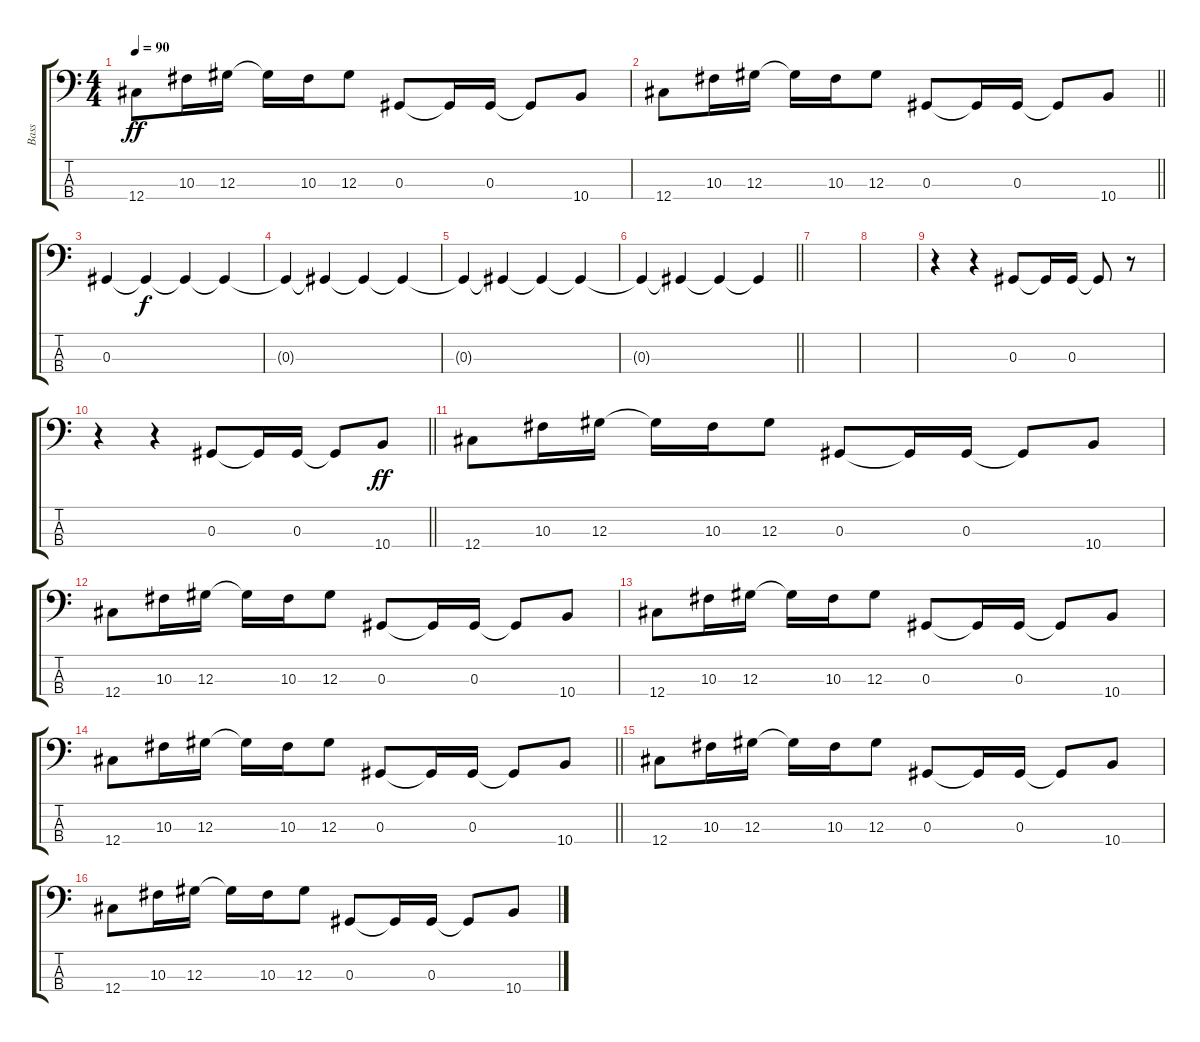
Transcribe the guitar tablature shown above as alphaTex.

\track ("Bass" "Bass") {instrument electricbassfinger}
\staff {score tabs}
\tuning (Gb2 Db2 Ab1 Db1) {hide}
\ts (4 4)
\tempo 90
\clef f4
\ks c
12.4.8{dy ff} 10.3.16 12.3.16 12.3{t}.16 10.3.16 12.3.8 0.3.8 0.3{t}.16 0.3.16 0.3{t}.8 10.4.8 |
\barLineRight lightlight
12.4.8 10.3.16 12.3.16 12.3{t}.16 10.3.16 12.3.8 0.3.8 0.3{t}.16 0.3.16 0.3{t}.8 10.4.8 |
\section ("" "")
0.3.4 0.3{t}.4{dy f} 0.3{t}.4 0.3{t}.4 |
0.3{t}.4 0.3{t}.4 0.3{t}.4 0.3{t}.4 |
0.3{t}.4 0.3{t}.4 0.3{t}.4 0.3{t}.4 |
\barLineRight lightlight
0.3{t}.4 0.3{t}.4 0.3{t}.4 0.3{t}.4 |
\section ("" "")
|
|
r.4 r.4 0.3.8 0.3{t}.16 0.3.16 0.3{t}.8 r.8 |
\barLineRight lightlight
r.4 r.4 0.3.8 0.3{t}.16 0.3.16 0.3{t}.8 10.4.8{dy ff} |
\section ("" "")
12.4.8 10.3.16 12.3.16 12.3{t}.16 10.3.16 12.3.8 0.3.8 0.3{t}.16 0.3.16 0.3{t}.8 10.4.8 |
12.4.8 10.3.16 12.3.16 12.3{t}.16 10.3.16 12.3.8 0.3.8 0.3{t}.16 0.3.16 0.3{t}.8 10.4.8 |
12.4.8 10.3.16 12.3.16 12.3{t}.16 10.3.16 12.3.8 0.3.8 0.3{t}.16 0.3.16 0.3{t}.8 10.4.8 |
\barLineRight lightlight
12.4.8 10.3.16 12.3.16 12.3{t}.16 10.3.16 12.3.8 0.3.8 0.3{t}.16 0.3.16 0.3{t}.8 10.4.8 |
12.4.8 10.3.16 12.3.16 12.3{t}.16 10.3.16 12.3.8 0.3.8 0.3{t}.16 0.3.16 0.3{t}.8 10.4.8 |
12.4.8 10.3.16 12.3.16 12.3{t}.16 10.3.16 12.3.8 0.3.8 0.3{t}.16 0.3.16 0.3{t}.8 10.4.8
